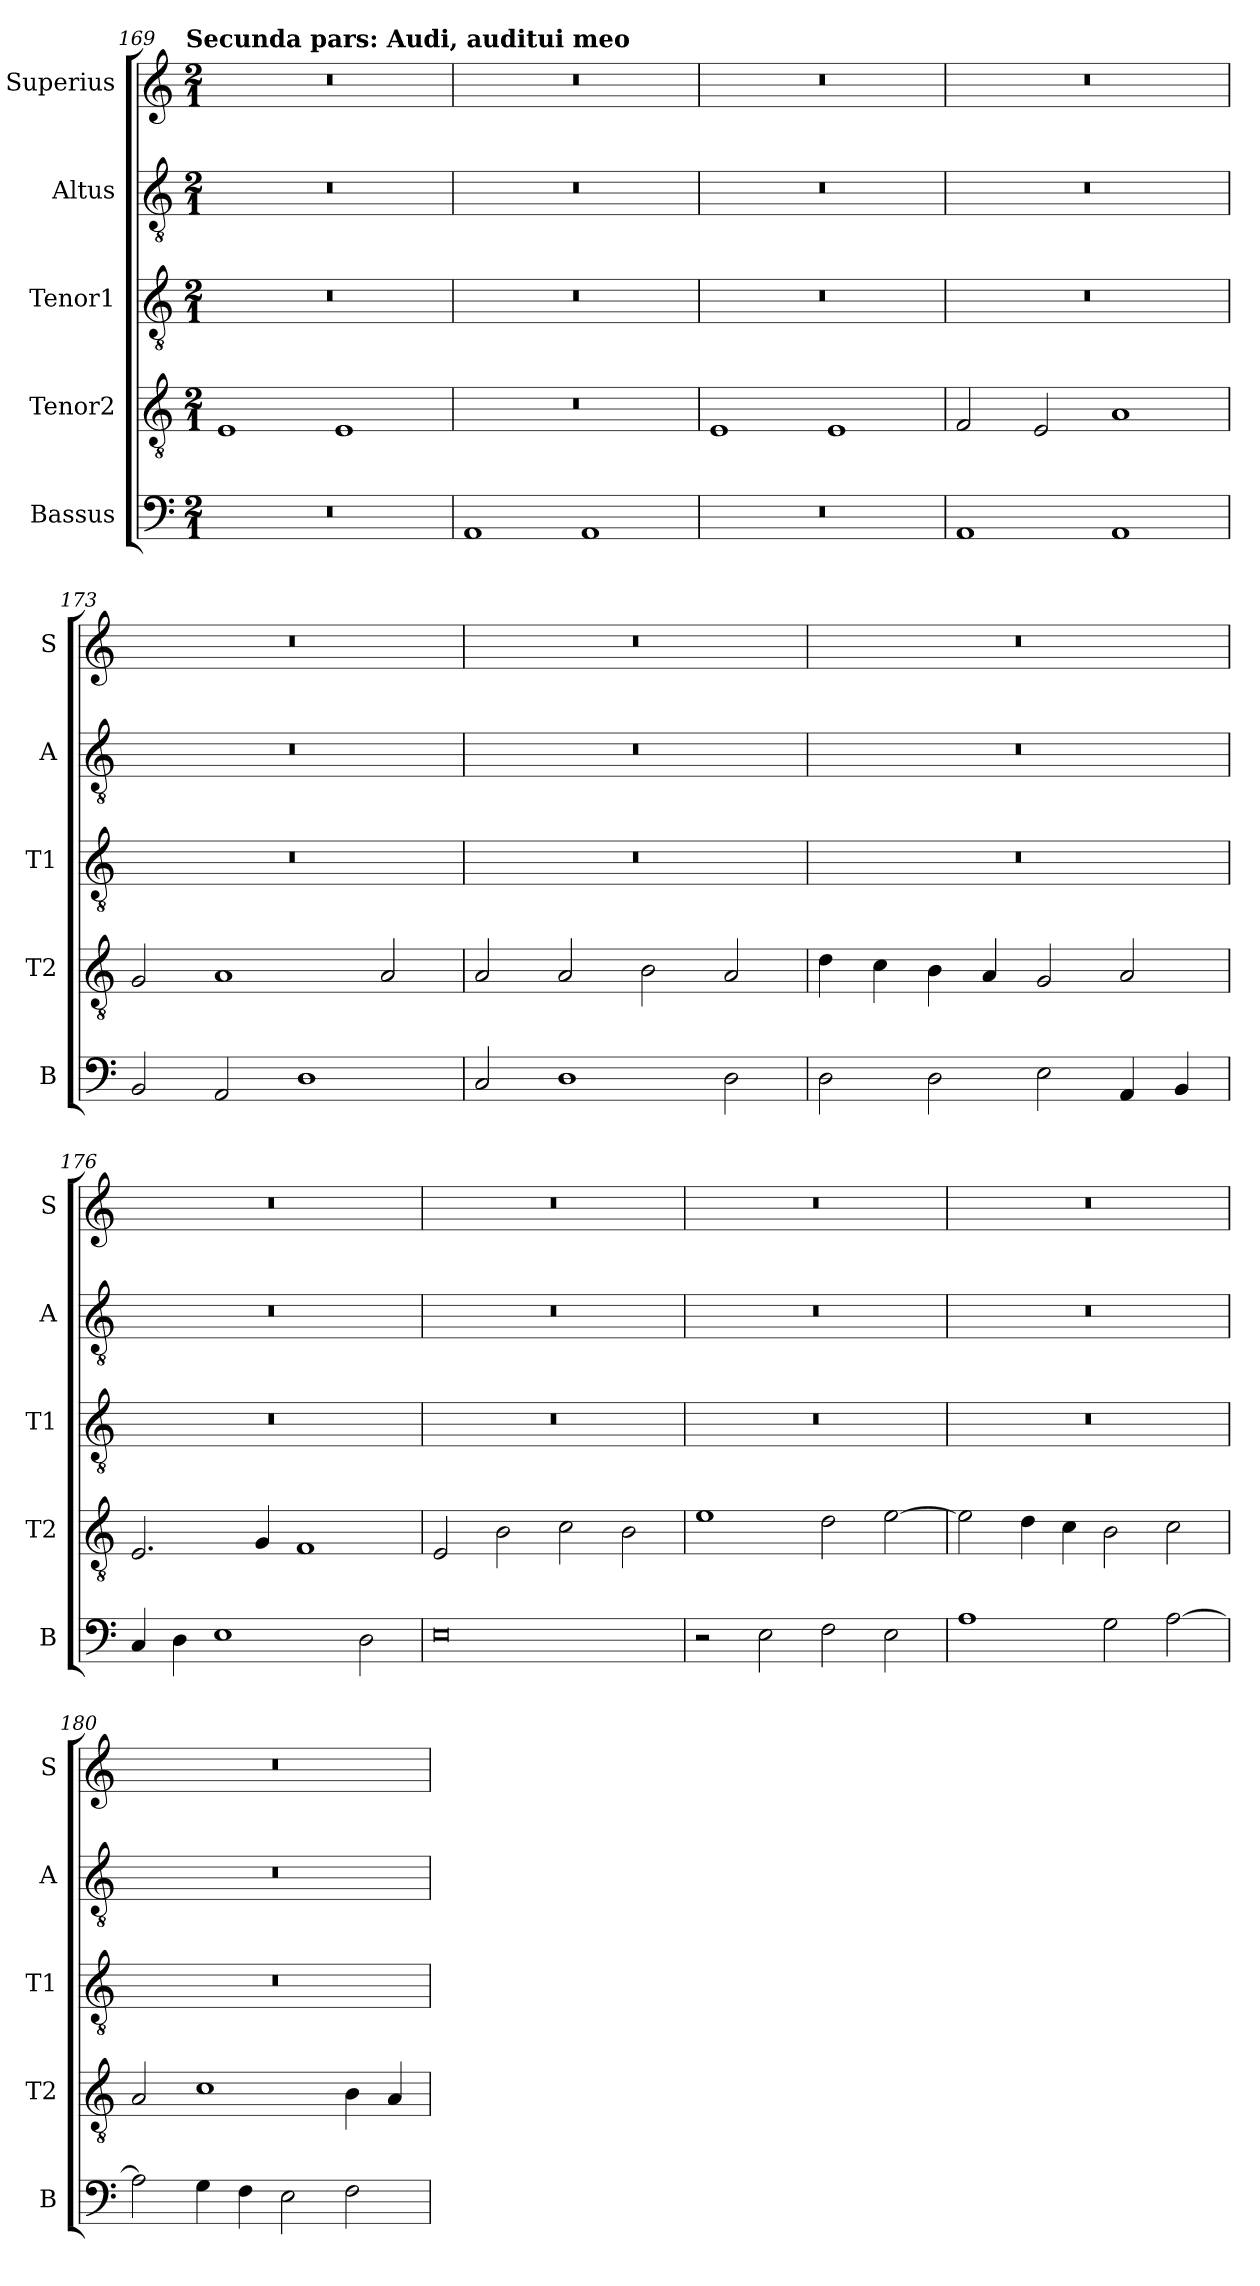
**kern	**kern	**kern	**kern	**kern
*part5	*part4	*part3	*part2	*part1
*staff5	*staff4	*staff3	*staff2	*staff1
*I"Bassus	*I"Tenor2	*I"Tenor1	*I"Altus	*I"Superius
*I'B	*I'T2	*I'T1	*I'A	*I'S
!!LO:LB:g=z
*clefF4	*clefGv2	*clefGv2	*clefGv2	*clefG2
*k[]	*k[]	*k[]	*k[]	*k[]
!!LO:TX:omd:t=Secunda pars&colon; Audi, auditui meo
*M2/1	*M2/1	*M2/1	*M2/1	*M2/1
=169	=169	=169	=169	=169
0r	1E	0r	0r	0r
.	1E	.	.	.
=170	=170	=170	=170	=170
1AA	0r	0r	0r	0r
1AA	.	.	.	.
=171	=171	=171	=171	=171
0r	1E	0r	0r	0r
.	1E	.	.	.
=172	=172	=172	=172	=172
1AA	2F/	0r	0r	0r
.	2E/	.	.	.
1AA	1A	.	.	.
=173	=173	=173	=173	=173
2BB/	2G/	0r	0r	0r
2AA/	1A	.	.	.
1D	.	.	.	.
.	2A/	.	.	.
=174	=174	=174	=174	=174
2C/	2A/	0r	0r	0r
1D	2A/	.	.	.
.	2B\	.	.	.
2D\	2A/	.	.	.
=175	=175	=175	=175	=175
2D\	4d\	0r	0r	0r
.	4c\	.	.	.
2D\	4B\	.	.	.
.	4A/	.	.	.
2E\	2G/	.	.	.
4AA/	2A/	.	.	.
4BB/	.	.	.	.
=176	=176	=176	=176	=176
4C/	2.E/	0r	0r	0r
4D\	.	.	.	.
1E	.	.	.	.
.	4G/	.	.	.
.	1F	.	.	.
2D\	.	.	.	.
=177	=177	=177	=177	=177
0E	2E/	0r	0r	0r
.	2B\	.	.	.
.	2c\	.	.	.
.	2B\	.	.	.
=178	=178	=178	=178	=178
2r	1e	0r	0r	0r
2E\	.	.	.	.
2F\	2d\	.	.	.
2E\	[2e\	.	.	.
=179	=179	=179	=179	=179
1A	2e\]	0r	0r	0r
.	4d\	.	.	.
.	4c\	.	.	.
2G\	2B\	.	.	.
[2A\	2c\	.	.	.
=180	=180	=180	=180	=180
2A\]	2A/	0r	0r	0r
4G\	1c	.	.	.
4F\	.	.	.	.
2E\	.	.	.	.
2F\	4B\	.	.	.
.	4A/	.	.	.
=	=	=	=	=
*-	*-	*-	*-	*-
